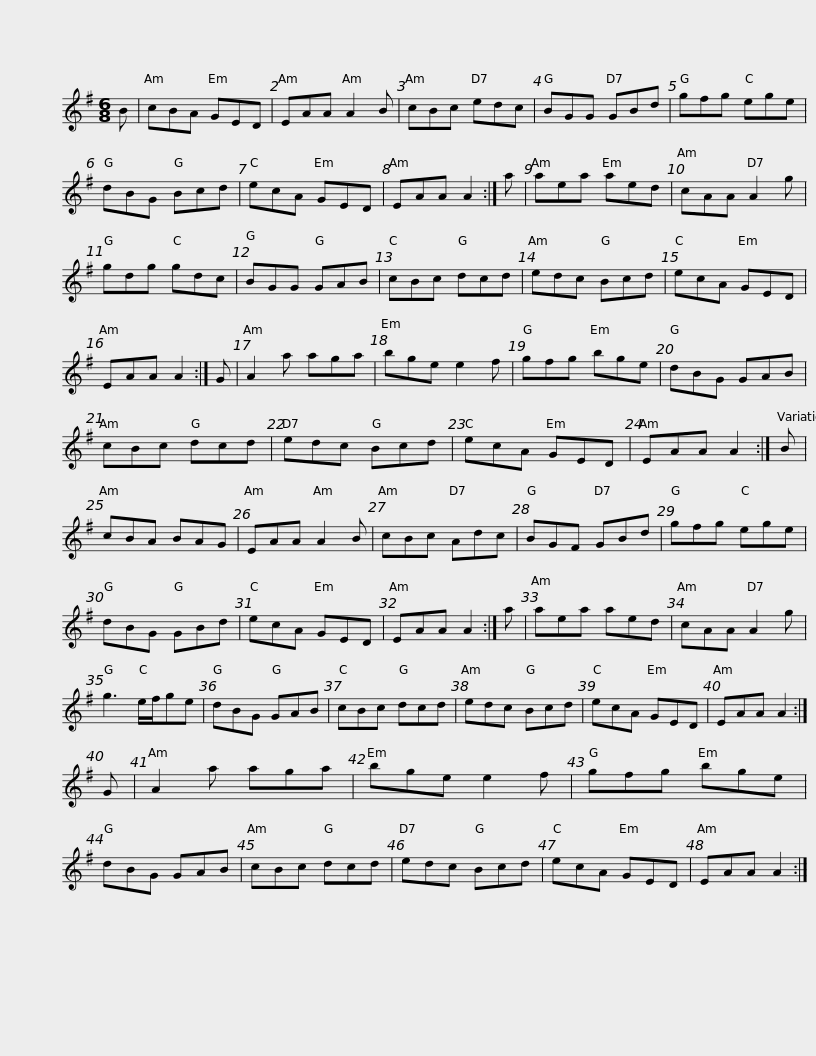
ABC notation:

X:1
L:1/8
M:6/8
I:linebreak $
K:G
V:1 treble
V:1
 B | cBA GED | EAA A2 B | cBc edc | BGG GBd | %5
 gfg ege | dBG Bcd | ecA GED |$ EAA A2 :| a | %10
 aea aed | cAA A2 g | gdg gdc | BGG GAB | cBc dcd | %15
 edc Bcd |$ ecA GED | EAA A2 :| G | A2 a aga | %20
 bge e2 f | gfg bge | dBG GAB | cBc dcd |$ edc Bcd | %25
 ecA GED | EAA A2 :| B | cBA BAG | EAA A2 B | %30
 cBc Adc | BGF GBd |$ gfg ege | dBG GBd | ecA GED | %35
 EAA A2 :| a | aea aed | cAA A2 g | g3 e/f/ge |$ %40
 dBG GAB | cBc dcd | edc Bcd | ecA GED | EAA A2 :| %45
 G | A2 a aga | bge e2 f |$ gfg bge | dBG GAB | %50
 cBc dcd | edc Bcd | ecA GED | EAA A2 :| %54
